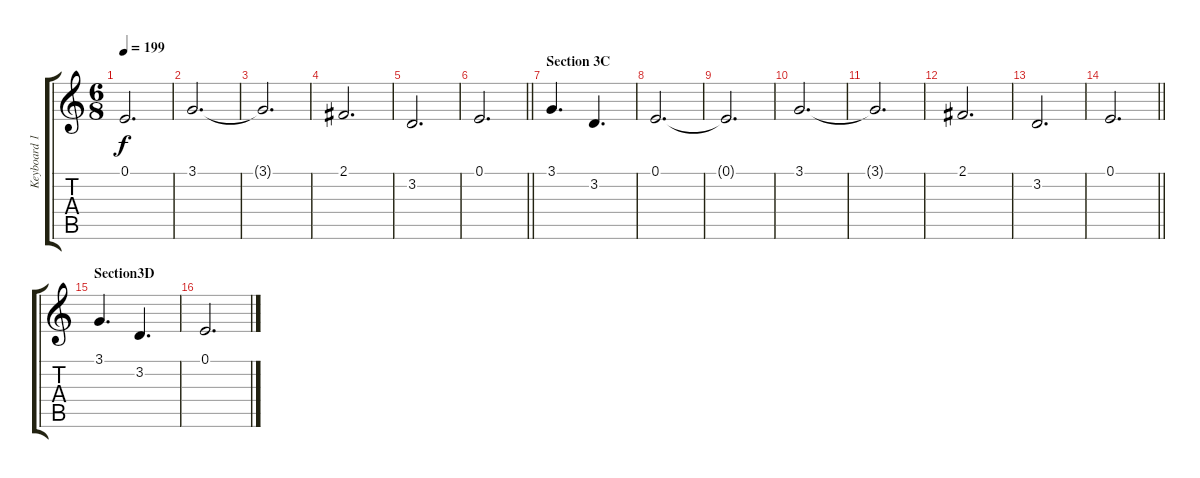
\track ("Keyboard 1" "Keyboard 1") {instrument stringensemble1}
\staff {score tabs}
\tuning (E4 B3 G3 D3 A2 E2) {hide}
\ts (6 8)
\tempo 199
\clef g2
\ks c
0.1{t}.2{d dy f} |
3.1.2{d} |
3.1{t}.2{d} |
2.1.2{d} |
3.2.2{d} |
\barLineRight lightlight
0.1.2{d} |
\section ("" "Section 3C")
3.1.4{d} 3.2.4{d} |
0.1.2{d} |
0.1{t}.2{d} |
3.1.2{d} |
3.1{t}.2{d} |
2.1.2{d} |
3.2.2{d} |
\barLineRight lightlight
0.1.2{d} |
\section ("" "Section3D")
3.1.4{d} 3.2.4{d} |
0.1.2{d}
